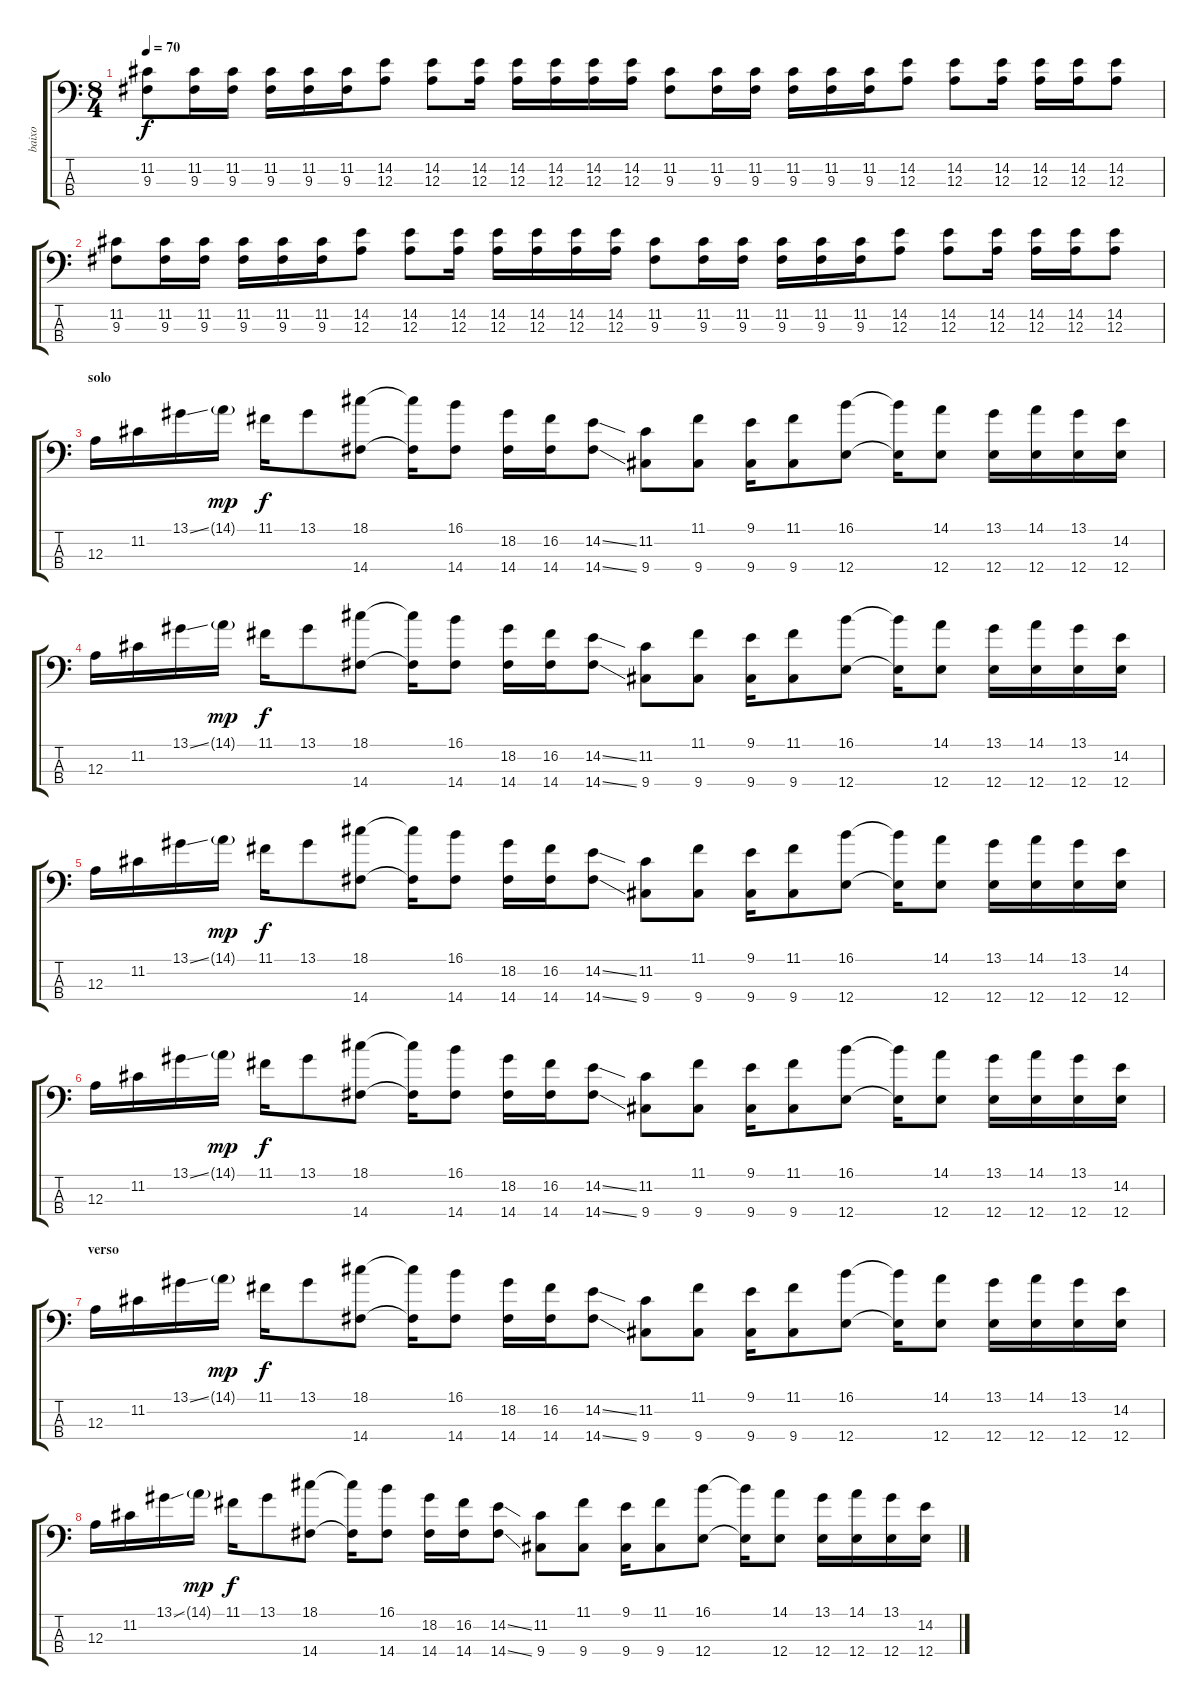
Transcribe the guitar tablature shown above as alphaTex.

\track ("baixo" "baixo") {instrument electricbassfinger}
\staff {score tabs}
\tuning (G2 D2 A1 E1) {hide}
\ts (8 4)
\tempo 70
\clef f4
\ks c
(11.2 9.3).8{dy f} (11.2 9.3).16 (11.2 9.3).16 (11.2 9.3).16 (11.2 9.3).16 (11.2 9.3).16 (14.2 12.3).8 (14.2 12.3).8 (14.2 12.3).16 (14.2 12.3).16 (14.2 12.3).16 (14.2 12.3).16 (14.2 12.3).16 (11.2 9.3).8 (11.2 9.3).16 (11.2 9.3).16 (11.2 9.3).16 (11.2 9.3).16 (11.2 9.3).16 (14.2 12.3).8 (14.2 12.3).8 (14.2 12.3).16 (14.2 12.3).16 (14.2 12.3).16 (14.2 12.3).8 |
(11.2 9.3).8 (11.2 9.3).16 (11.2 9.3).16 (11.2 9.3).16 (11.2 9.3).16 (11.2 9.3).16 (14.2 12.3).8 (14.2 12.3).8 (14.2 12.3).16 (14.2 12.3).16 (14.2 12.3).16 (14.2 12.3).16 (14.2 12.3).16 (11.2 9.3).8 (11.2 9.3).16 (11.2 9.3).16 (11.2 9.3).16 (11.2 9.3).16 (11.2 9.3).16 (14.2 12.3).8 (14.2 12.3).8 (14.2 12.3).16 (14.2 12.3).16 (14.2 12.3).16 (14.2 12.3).8 |
\section ("" "solo")
12.3.16 11.2.16 13.1{ss}.16 14.1{g}.16{dy mp} 11.1.16{dy f} 13.1.8 (18.1 14.4).8 (18.1{t} 14.4{t}).16 (16.1 14.4).8 (18.2 14.4).16 (16.2 14.4).16 (14.2{ss} 14.4{ss}).8 (11.2 9.4).8 (11.1 9.4).8 (9.1 9.4).16 (11.1 9.4).8 (16.1 12.4).8 (16.1{t} 12.4{t}).16 (14.1 12.4).8 (13.1 12.4).16 (14.1 12.4).16 (13.1 12.4).16 (14.2 12.4).16 |
12.3.16 11.2.16 13.1{ss}.16 14.1{g}.16{dy mp} 11.1.16{dy f} 13.1.8 (18.1 14.4).8 (18.1{t} 14.4{t}).16 (16.1 14.4).8 (18.2 14.4).16 (16.2 14.4).16 (14.2{ss} 14.4{ss}).8 (11.2 9.4).8 (11.1 9.4).8 (9.1 9.4).16 (11.1 9.4).8 (16.1 12.4).8 (16.1{t} 12.4{t}).16 (14.1 12.4).8 (13.1 12.4).16 (14.1 12.4).16 (13.1 12.4).16 (14.2 12.4).16 |
12.3.16 11.2.16 13.1{ss}.16 14.1{g}.16{dy mp} 11.1.16{dy f} 13.1.8 (18.1 14.4).8 (18.1{t} 14.4{t}).16 (16.1 14.4).8 (18.2 14.4).16 (16.2 14.4).16 (14.2{ss} 14.4{ss}).8 (11.2 9.4).8 (11.1 9.4).8 (9.1 9.4).16 (11.1 9.4).8 (16.1 12.4).8 (16.1{t} 12.4{t}).16 (14.1 12.4).8 (13.1 12.4).16 (14.1 12.4).16 (13.1 12.4).16 (14.2 12.4).16 |
12.3.16 11.2.16 13.1{ss}.16 14.1{g}.16{dy mp} 11.1.16{dy f} 13.1.8 (18.1 14.4).8 (18.1{t} 14.4{t}).16 (16.1 14.4).8 (18.2 14.4).16 (16.2 14.4).16 (14.2{ss} 14.4{ss}).8 (11.2 9.4).8 (11.1 9.4).8 (9.1 9.4).16 (11.1 9.4).8 (16.1 12.4).8 (16.1{t} 12.4{t}).16 (14.1 12.4).8 (13.1 12.4).16 (14.1 12.4).16 (13.1 12.4).16 (14.2 12.4).16 |
\section ("" "verso")
12.3.16 11.2.16 13.1{ss}.16 14.1{g}.16{dy mp} 11.1.16{dy f} 13.1.8 (18.1 14.4).8 (18.1{t} 14.4{t}).16 (16.1 14.4).8 (18.2 14.4).16 (16.2 14.4).16 (14.2{ss} 14.4{ss}).8 (11.2 9.4).8 (11.1 9.4).8 (9.1 9.4).16 (11.1 9.4).8 (16.1 12.4).8 (16.1{t} 12.4{t}).16 (14.1 12.4).8 (13.1 12.4).16 (14.1 12.4).16 (13.1 12.4).16 (14.2 12.4).16 |
12.3.16 11.2.16 13.1{ss}.16 14.1{g}.16{dy mp} 11.1.16{dy f} 13.1.8 (18.1 14.4).8 (18.1{t} 14.4{t}).16 (16.1 14.4).8 (18.2 14.4).16 (16.2 14.4).16 (14.2{ss} 14.4{ss}).8 (11.2 9.4).8 (11.1 9.4).8 (9.1 9.4).16 (11.1 9.4).8 (16.1 12.4).8 (16.1{t} 12.4{t}).16 (14.1 12.4).8 (13.1 12.4).16 (14.1 12.4).16 (13.1 12.4).16 (14.2 12.4).16
